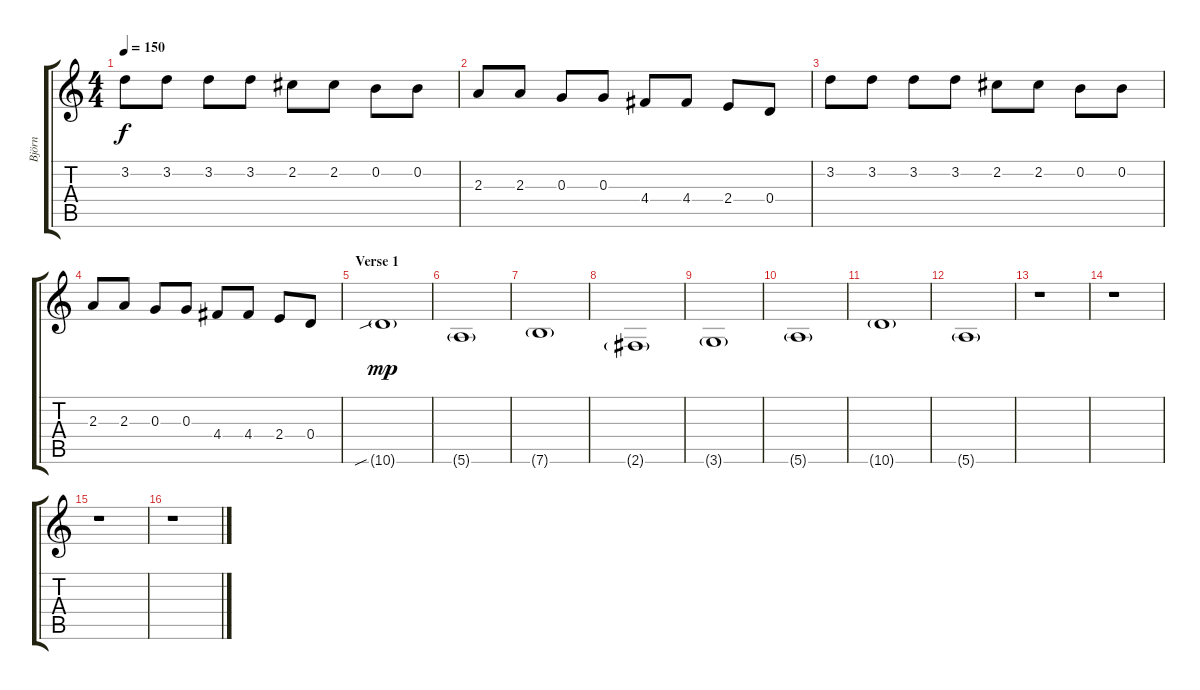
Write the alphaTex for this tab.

\track ("Björn" "Björn") {instrument distortionguitar}
\staff {score tabs}
\tuning (E4 B3 G3 D3 A2 E2) {hide}
\ts (4 4)
\tempo 150
\clef g2
\ks c
3.2.8{dy f} 3.2.8 3.2.8 3.2.8 2.2.8 2.2.8 0.2.8 0.2.8 |
2.3.8 2.3.8 0.3.8 0.3.8 4.4.8 4.4.8 2.4.8 0.4.8 |
3.2.8 3.2.8 3.2.8 3.2.8 2.2.8 2.2.8 0.2.8 0.2.8 |
2.3.8 2.3.8 0.3.8 0.3.8 4.4.8 4.4.8 2.4.8 0.4.8 |
\section ("" "Verse 1")
10.6{sib g}.1{dy mp} |
5.6{g}.1 |
7.6{g}.1 |
2.6{g}.1 |
3.6{g}.1 |
5.6{g}.1 |
10.6{g}.1 |
5.6{g}.1 |
r.1 |
r.1 |
r.1 |
r.1
